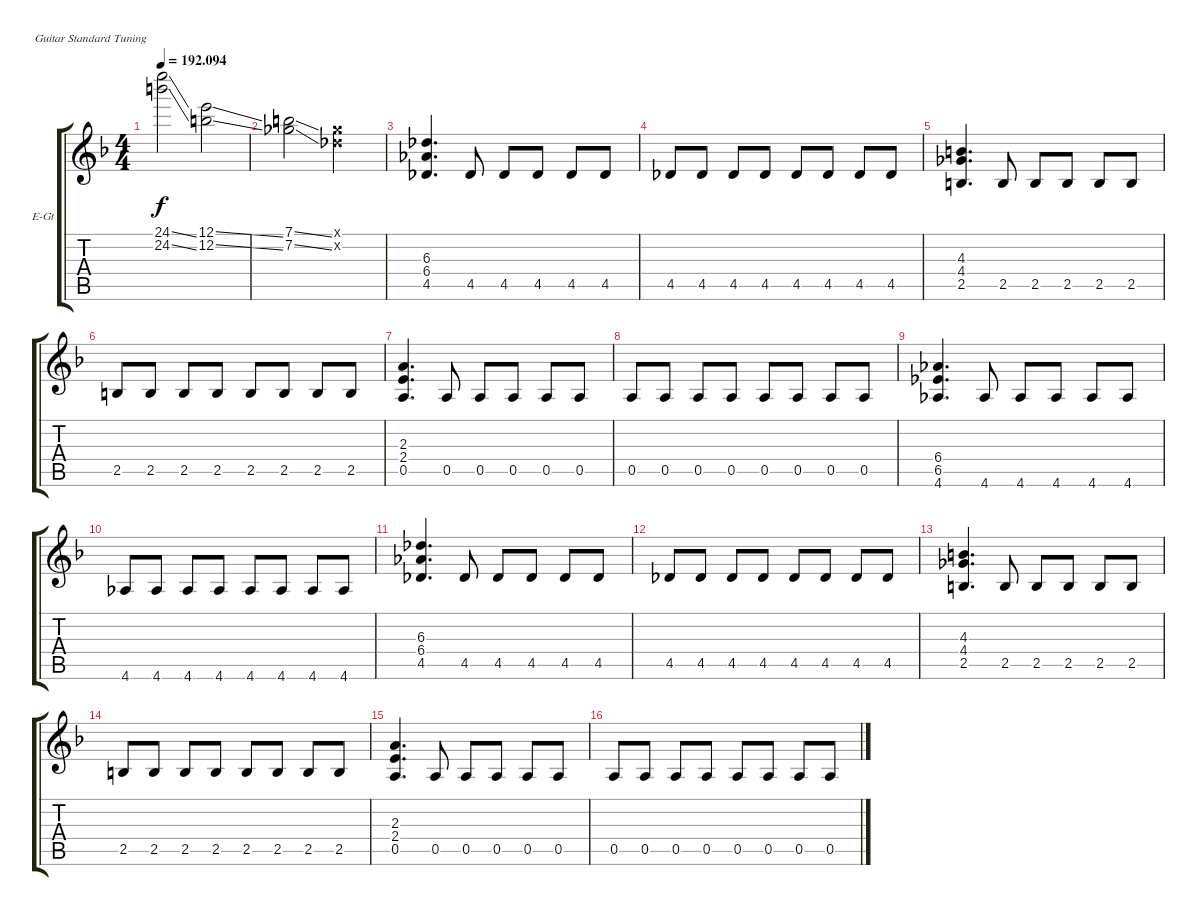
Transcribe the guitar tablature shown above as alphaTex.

\bracketExtendMode groupsimilarinstruments
\firstSystemTrackNameOrientation horizontal
\otherSystemsTrackNameOrientation horizontal
\track ("Андрей Голованов" "E-Gt") {instrument overdrivenguitar}
\staff {score tabs}
\tuning (E4 B3 G3 D3 A2 E2)
\ts (4 4)
\tempo
192.094
\accidentals auto
\clef g2
\ottava regular
\simile none
\ks f
(24.1{ss} 24.2{ss}).2{dy f} (12.1{ss} 12.2{ss}).2 |
(7.1{ss} 7.2{ss}).2 (2.1{x} 2.2{x}).2 |
(6.3 6.4 4.5).4{d} 4.5.8 4.5.8 4.5.8 4.5.8 4.5.8 |
4.5.8 4.5.8 4.5.8 4.5.8 4.5.8 4.5.8 4.5.8 4.5.8 |
(4.3 4.4 2.5).4{d} 2.5.8 2.5.8 2.5.8 2.5.8 2.5.8 |
2.5.8 2.5.8 2.5.8 2.5.8 2.5.8 2.5.8 2.5.8 2.5.8 |
(2.3 2.4 0.5).4{d} 0.5.8 0.5.8 0.5.8 0.5.8 0.5.8 |
0.5.8 0.5.8 0.5.8 0.5.8 0.5.8 0.5.8 0.5.8 0.5.8 |
(6.4 6.5 4.6).4{d} 4.6.8 4.6.8 4.6.8 4.6.8 4.6.8 |
4.6.8 4.6.8 4.6.8 4.6.8 4.6.8 4.6.8 4.6.8 4.6.8 |
(6.3 6.4 4.5).4{d} 4.5.8 4.5.8 4.5.8 4.5.8 4.5.8 |
4.5.8 4.5.8 4.5.8 4.5.8 4.5.8 4.5.8 4.5.8 4.5.8 |
(4.3 4.4 2.5).4{d} 2.5.8 2.5.8 2.5.8 2.5.8 2.5.8 |
2.5.8 2.5.8 2.5.8 2.5.8 2.5.8 2.5.8 2.5.8 2.5.8 |
(2.3 2.4 0.5).4{d} 0.5.8 0.5.8 0.5.8 0.5.8 0.5.8 |
0.5.8 0.5.8 0.5.8 0.5.8 0.5.8 0.5.8 0.5.8 0.5.8
